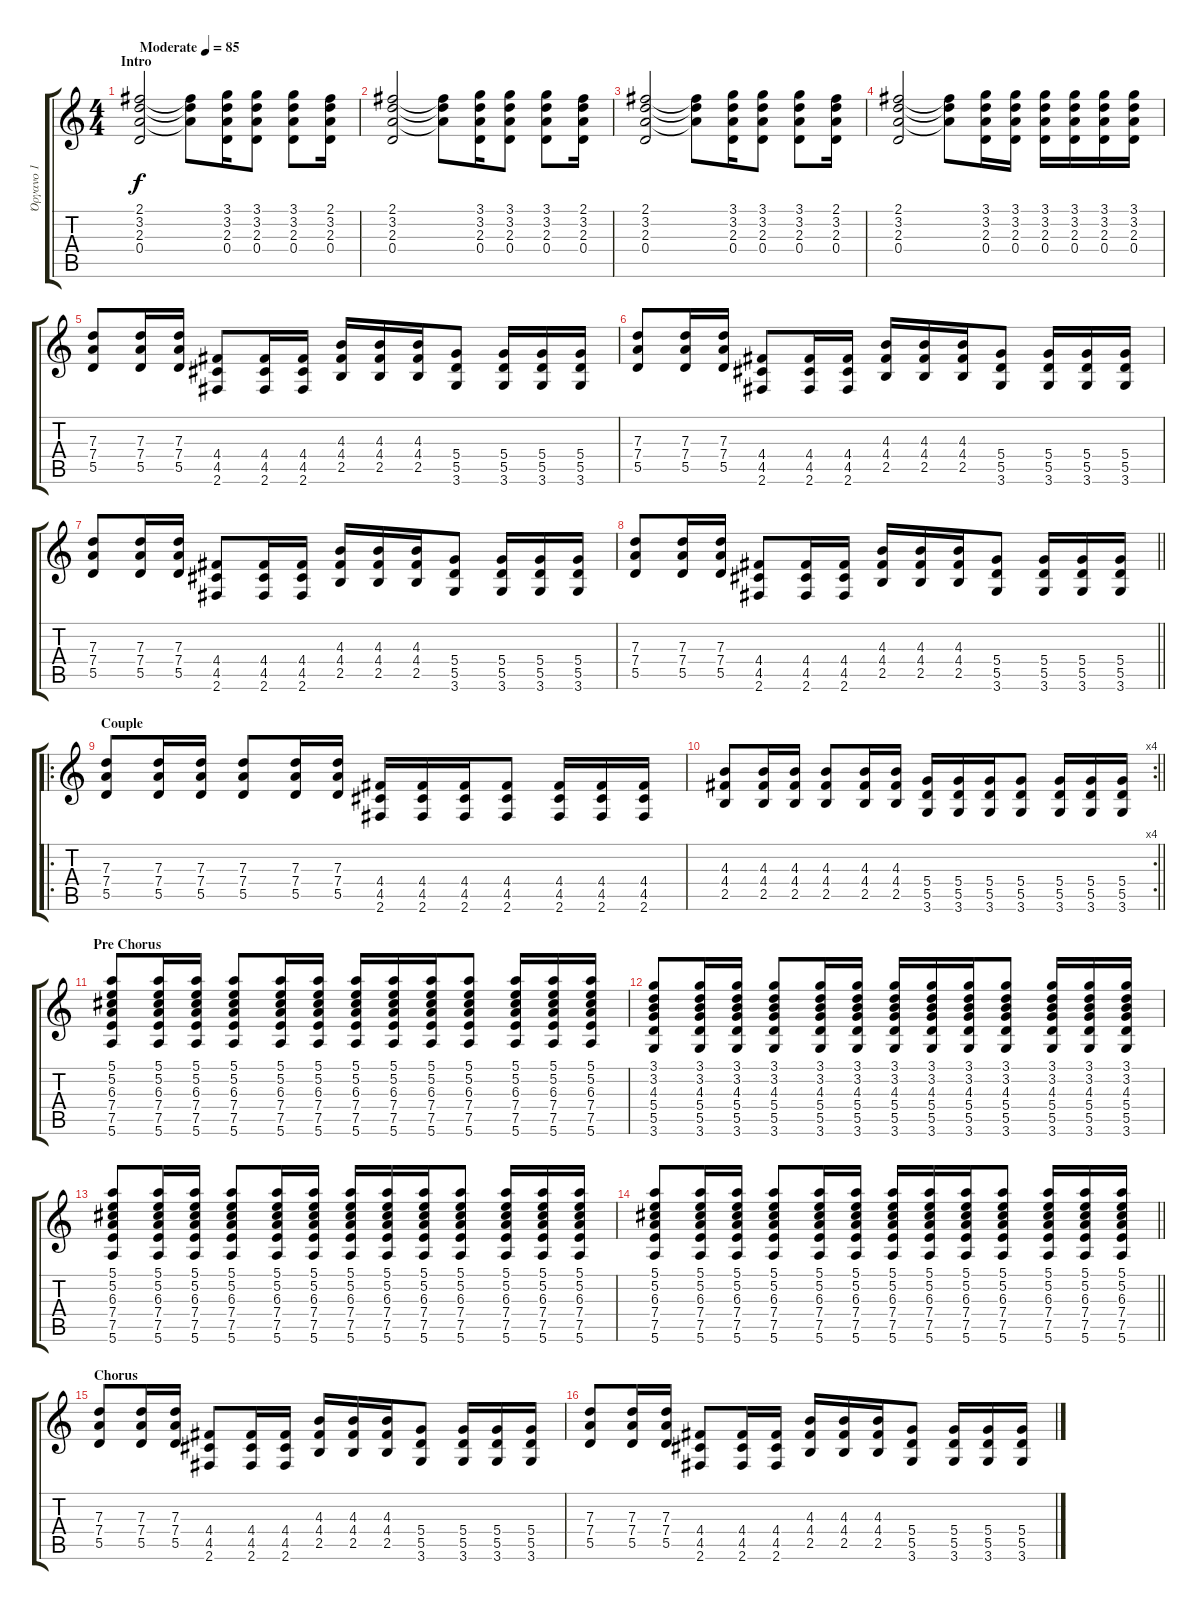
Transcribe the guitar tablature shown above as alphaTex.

\track ("Όργανο 1" "Όργανο 1") {instrument overdrivenguitar}
\staff {score tabs}
\tuning (E4 B3 G3 D3 A2 E2) {hide}
\ts (4 4)
\section ("" "Intro")
\tempo (85 "Moderate")
\clef g2
\ks c
(2.1 3.2 2.3 0.4).2{dy f instrument overdrivenguitar} (2.1{t} 3.2{t} 2.3{t}).8 (3.1 3.2 2.3 0.4).16 (3.1 3.2 2.3 0.4).8 (3.1 3.2 2.3 0.4).8 (2.1 3.2 2.3 0.4).16 |
(2.1 3.2 2.3 0.4).2 (2.1{t} 3.2{t} 2.3{t}).8 (3.1 3.2 2.3 0.4).16 (3.1 3.2 2.3 0.4).8 (3.1 3.2 2.3 0.4).8 (2.1 3.2 2.3 0.4).16 |
(2.1 3.2 2.3 0.4).2 (2.1{t} 3.2{t} 2.3{t}).8 (3.1 3.2 2.3 0.4).16 (3.1 3.2 2.3 0.4).8 (3.1 3.2 2.3 0.4).8 (2.1 3.2 2.3 0.4).16 |
(2.1 3.2 2.3 0.4).2 (2.1{t} 3.2{t} 2.3{t}).8 (3.1 3.2 2.3 0.4).16 (3.1 3.2 2.3 0.4).16 (3.1 3.2 2.3 0.4).16 (3.1 3.2 2.3 0.4).16 (3.1 3.2 2.3 0.4).16 (3.1 3.2 2.3 0.4).16 |
(7.3 7.4 5.5).8 (7.3 7.4 5.5).16 (7.3 7.4 5.5).16 (4.4 4.5 2.6).8 (4.4 4.5 2.6).16 (4.4 4.5 2.6).16 (4.3 4.4 2.5).16 (4.3 4.4 2.5).16 (4.3 4.4 2.5).16 (5.4 5.5 3.6).8 (5.4 5.5 3.6).16 (5.4 5.5 3.6).16 (5.4 5.5 3.6).16 |
(7.3 7.4 5.5).8 (7.3 7.4 5.5).16 (7.3 7.4 5.5).16 (4.4 4.5 2.6).8 (4.4 4.5 2.6).16 (4.4 4.5 2.6).16 (4.3 4.4 2.5).16 (4.3 4.4 2.5).16 (4.3 4.4 2.5).16 (5.4 5.5 3.6).8 (5.4 5.5 3.6).16 (5.4 5.5 3.6).16 (5.4 5.5 3.6).16 |
(7.3 7.4 5.5).8 (7.3 7.4 5.5).16 (7.3 7.4 5.5).16 (4.4 4.5 2.6).8 (4.4 4.5 2.6).16 (4.4 4.5 2.6).16 (4.3 4.4 2.5).16 (4.3 4.4 2.5).16 (4.3 4.4 2.5).16 (5.4 5.5 3.6).8 (5.4 5.5 3.6).16 (5.4 5.5 3.6).16 (5.4 5.5 3.6).16 |
\barLineRight lightlight
(7.3 7.4 5.5).8 (7.3 7.4 5.5).16 (7.3 7.4 5.5).16 (4.4 4.5 2.6).8 (4.4 4.5 2.6).16 (4.4 4.5 2.6).16 (4.3 4.4 2.5).16 (4.3 4.4 2.5).16 (4.3 4.4 2.5).16 (5.4 5.5 3.6).8 (5.4 5.5 3.6).16 (5.4 5.5 3.6).16 (5.4 5.5 3.6).16 |
\ro
\section ("" "Couple")
(7.3 7.4 5.5).8 (7.3 7.4 5.5).16 (7.3 7.4 5.5).16 (7.3 7.4 5.5).8 (7.3 7.4 5.5).16 (7.3 7.4 5.5).16 (4.4 4.5 2.6).16 (4.4 4.5 2.6).16 (4.4 4.5 2.6).16 (4.4 4.5 2.6).8 (4.4 4.5 2.6).16 (4.4 4.5 2.6).16 (4.4 4.5 2.6).16 |
\rc 4
\barLineRight lightlight
(4.3 4.4 2.5).8 (4.3 4.4 2.5).16 (4.3 4.4 2.5).16 (4.3 4.4 2.5).8 (4.3 4.4 2.5).16 (4.3 4.4 2.5).16 (5.4 5.5 3.6).16 (5.4 5.5 3.6).16 (5.4 5.5 3.6).16 (5.4 5.5 3.6).8 (5.4 5.5 3.6).16 (5.4 5.5 3.6).16 (5.4 5.5 3.6).16 |
\section ("" "Pre Chorus")
(5.1 5.2 6.3 7.4 7.5 5.6).8 (5.1 5.2 6.3 7.4 7.5 5.6).16 (5.1 5.2 6.3 7.4 7.5 5.6).16 (5.1 5.2 6.3 7.4 7.5 5.6).8 (5.1 5.2 6.3 7.4 7.5 5.6).16 (5.1 5.2 6.3 7.4 7.5 5.6).16 (5.1 5.2 6.3 7.4 7.5 5.6).16 (5.1 5.2 6.3 7.4 7.5 5.6).16 (5.1 5.2 6.3 7.4 7.5 5.6).16 (5.1 5.2 6.3 7.4 7.5 5.6).8 (5.1 5.2 6.3 7.4 7.5 5.6).16 (5.1 5.2 6.3 7.4 7.5 5.6).16 (5.1 5.2 6.3 7.4 7.5 5.6).16 |
(3.1 3.2 4.3 5.4 5.5 3.6).8 (3.1 3.2 4.3 5.4 5.5 3.6).16 (3.1 3.2 4.3 5.4 5.5 3.6).16 (3.1 3.2 4.3 5.4 5.5 3.6).8 (3.1 3.2 4.3 5.4 5.5 3.6).16 (3.1 3.2 4.3 5.4 5.5 3.6).16 (3.1 3.2 4.3 5.4 5.5 3.6).16 (3.1 3.2 4.3 5.4 5.5 3.6).16 (3.1 3.2 4.3 5.4 5.5 3.6).16 (3.1 3.2 4.3 5.4 5.5 3.6).8 (3.1 3.2 4.3 5.4 5.5 3.6).16 (3.1 3.2 4.3 5.4 5.5 3.6).16 (3.1 3.2 4.3 5.4 5.5 3.6).16 |
(5.1 5.2 6.3 7.4 7.5 5.6).8 (5.1 5.2 6.3 7.4 7.5 5.6).16 (5.1 5.2 6.3 7.4 7.5 5.6).16 (5.1 5.2 6.3 7.4 7.5 5.6).8 (5.1 5.2 6.3 7.4 7.5 5.6).16 (5.1 5.2 6.3 7.4 7.5 5.6).16 (5.1 5.2 6.3 7.4 7.5 5.6).16 (5.1 5.2 6.3 7.4 7.5 5.6).16 (5.1 5.2 6.3 7.4 7.5 5.6).16 (5.1 5.2 6.3 7.4 7.5 5.6).8 (5.1 5.2 6.3 7.4 7.5 5.6).16 (5.1 5.2 6.3 7.4 7.5 5.6).16 (5.1 5.2 6.3 7.4 7.5 5.6).16 |
\barLineRight lightlight
(5.1 5.2 6.3 7.4 7.5 5.6).8 (5.1 5.2 6.3 7.4 7.5 5.6).16 (5.1 5.2 6.3 7.4 7.5 5.6).16 (5.1 5.2 6.3 7.4 7.5 5.6).8 (5.1 5.2 6.3 7.4 7.5 5.6).16 (5.1 5.2 6.3 7.4 7.5 5.6).16 (5.1 5.2 6.3 7.4 7.5 5.6).16 (5.1 5.2 6.3 7.4 7.5 5.6).16 (5.1 5.2 6.3 7.4 7.5 5.6).16 (5.1 5.2 6.3 7.4 7.5 5.6).8 (5.1 5.2 6.3 7.4 7.5 5.6).16 (5.1 5.2 6.3 7.4 7.5 5.6).16 (5.1 5.2 6.3 7.4 7.5 5.6).16 |
\section ("" "Chorus")
(7.3 7.4 5.5).8 (7.3 7.4 5.5).16 (7.3 7.4 5.5).16 (4.4 4.5 2.6).8 (4.4 4.5 2.6).16 (4.4 4.5 2.6).16 (4.3 4.4 2.5).16 (4.3 4.4 2.5).16 (4.3 4.4 2.5).16 (5.4 5.5 3.6).8 (5.4 5.5 3.6).16 (5.4 5.5 3.6).16 (5.4 5.5 3.6).16 |
(7.3 7.4 5.5).8 (7.3 7.4 5.5).16 (7.3 7.4 5.5).16 (4.4 4.5 2.6).8 (4.4 4.5 2.6).16 (4.4 4.5 2.6).16 (4.3 4.4 2.5).16 (4.3 4.4 2.5).16 (4.3 4.4 2.5).16 (5.4 5.5 3.6).8 (5.4 5.5 3.6).16 (5.4 5.5 3.6).16 (5.4 5.5 3.6).16
